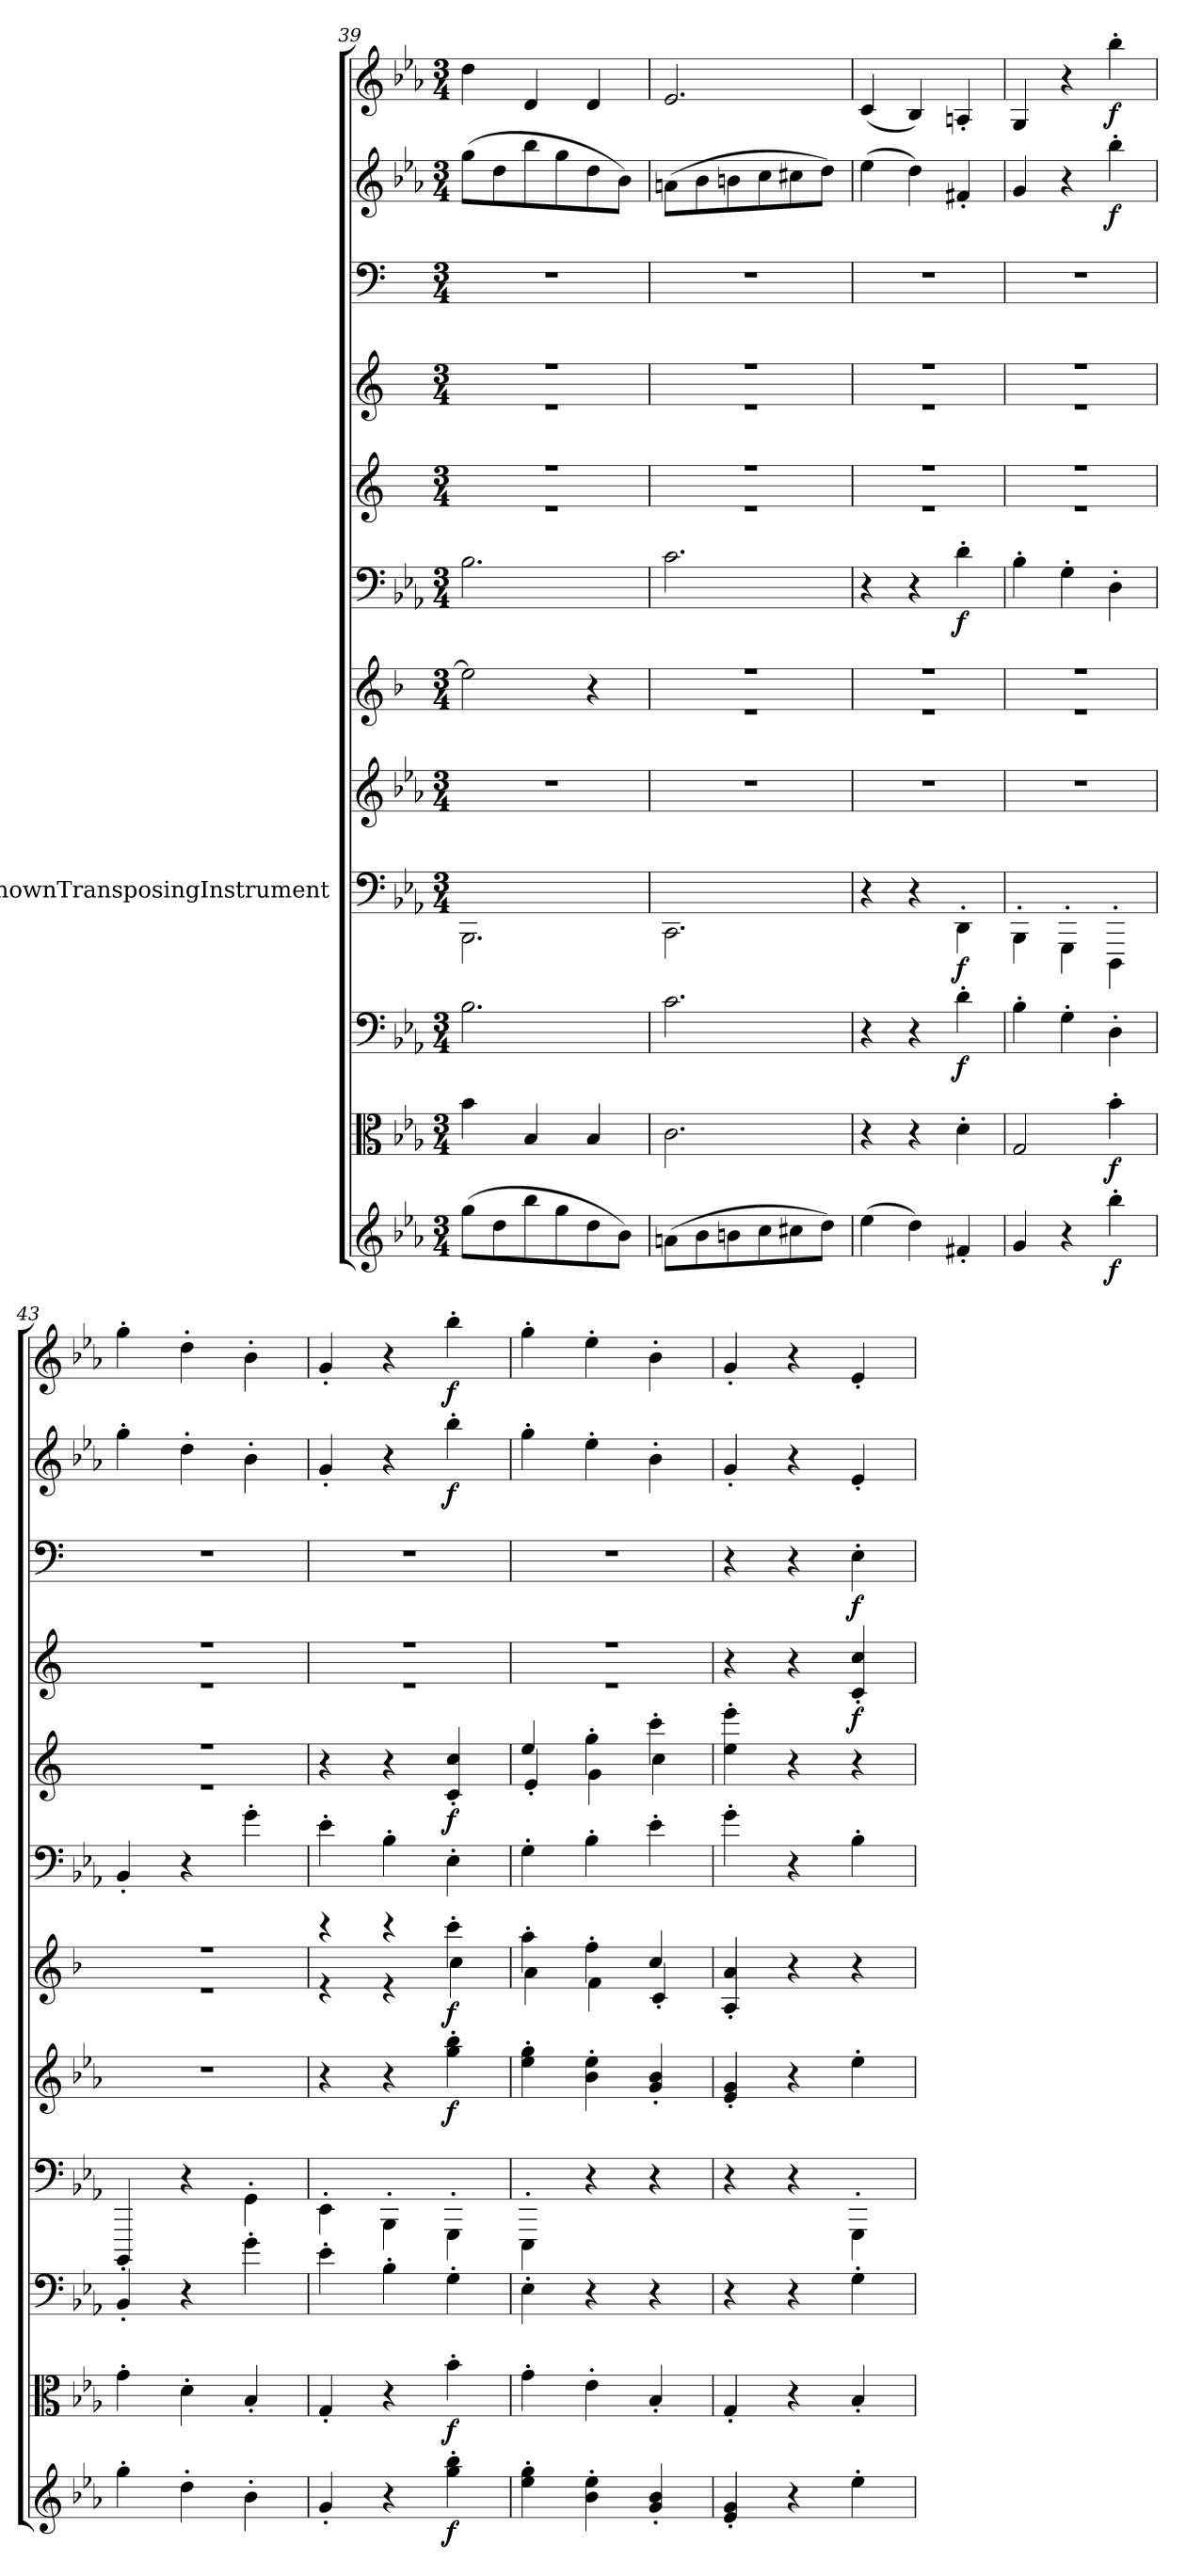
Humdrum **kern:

**kern	**dynam	**kern	**dynam	**kern	**dynam	**kern	**dynam	**kern	**dynam	**kern	**dynam	**kern	**dynam	**kern	**dynam	**kern	**dynam	**kern	**dynam	**kern	**dynam	**kern	**dynam
*part12	*part12	*part11	*part11	*part10	*part10	*part9	*part9	*part8	*part8	*part7	*part7	*part6	*part6	*part5	*part5	*part4	*part4	*part3	*part3	*part2	*part2	*part1	*part1
*staff12	*staff12	*staff11	*staff11	*staff10	*staff10	*staff9	*staff9	*staff8	*staff8	*staff7	*staff7	*staff6	*staff6	*staff5	*staff5	*staff4	*staff4	*staff3	*staff3	*staff2	*staff2	*staff1	*staff1
*	*	*	*	*	*	*I"UnknownTransposingInstrument	*	*	*	*	*	*	*	*	*	*	*	*	*	*	*	*	*
*clefG2	*	*clefC3	*	*clefF4	*	*clefF4	*	*clefG2	*	*clefG2	*	*clefF4	*	*clefG2	*	*clefG2	*	*clefF4	*	*clefG2	*	*clefG2	*
*	*	*	*	*	*	*ITrd-7c-12	*	*	*	*	*	*	*	*	*	*	*	*	*	*	*	*	*
*k[b-e-a-]	*	*k[b-e-a-]	*	*k[b-e-a-]	*	*k[b-e-a-]	*	*k[b-e-a-]	*	*k[b-]	*	*k[b-e-a-]	*	*k[]	*	*k[]	*	*k[]	*	*k[b-e-a-]	*	*k[b-e-a-]	*
*E-:	*	*E-:	*	*E-:	*	*	*	*E-:	*	*	*	*E-:	*	*	*	*	*	*	*	*E-:	*	*E-:	*
*M3/4	*	*M3/4	*	*M3/4	*	*M3/4	*	*M3/4	*	*M3/4	*	*M3/4	*	*M3/4	*	*M3/4	*	*M3/4	*	*M3/4	*	*M3/4	*
=39	=39	=39	=39	=39	=39	=39	=39	=39	=39	=39	=39	=39	=39	=39	=39	=39	=39	=39	=39	=39	=39	=39	=39
*	*	*	*	*	*	*	*	*	*	*	*	*	*	*^	*	*^	*	*	*	*	*	*	*
(8gg\L	.	4b-\	.	2.B-\	.	2.BB-\	.	2.r	.	2ee\]	.	2.B-\	.	2.r	2.r	.	2.r	2.r	.	2.r	.	(8gg\L	.	4dd\	.
8dd\	.	.	.	.	.	.	.	.	.	.	.	.	.	.	.	.	.	.	.	.	.	8dd\	.	.	.
8bb-\	.	4B-/	.	.	.	.	.	.	.	.	.	.	.	.	.	.	.	.	.	.	.	8bb-\	.	4d/	.
8gg\	.	.	.	.	.	.	.	.	.	.	.	.	.	.	.	.	.	.	.	.	.	8gg\	.	.	.
8dd\	.	4B-/	.	.	.	.	.	.	.	4r	.	.	.	.	.	.	.	.	.	.	.	8dd\	.	4d/	.
8b-\J)	.	.	.	.	.	.	.	.	.	.	.	.	.	.	.	.	.	.	.	.	.	8b-\J)	.	.	.
=40	=40	=40	=40	=40	=40	=40	=40	=40	=40	=40	=40	=40	=40	=40	=40	=40	=40	=40	=40	=40	=40	=40	=40	=40	=40
*	*	*	*	*	*	*	*	*	*	*^	*	*	*	*	*	*	*	*	*	*	*	*	*	*	*
(8an\L	.	2.c\	.	2.c\	.	2.C\	.	2.r	.	2.r	2.r	.	2.c\	.	2.r	2.r	.	2.r	2.r	.	2.r	.	(8an\L	.	2.e-/	.
8b-\	.	.	.	.	.	.	.	.	.	.	.	.	.	.	.	.	.	.	.	.	.	.	8b-\	.	.	.
8bn\	.	.	.	.	.	.	.	.	.	.	.	.	.	.	.	.	.	.	.	.	.	.	8bn\	.	.	.
8cc\	.	.	.	.	.	.	.	.	.	.	.	.	.	.	.	.	.	.	.	.	.	.	8cc\	.	.	.
8cc#X\	.	.	.	.	.	.	.	.	.	.	.	.	.	.	.	.	.	.	.	.	.	.	8cc#X\	.	.	.
8dd\J)	.	.	.	.	.	.	.	.	.	.	.	.	.	.	.	.	.	.	.	.	.	.	8dd\J)	.	.	.
=41	=41	=41	=41	=41	=41	=41	=41	=41	=41	=41	=41	=41	=41	=41	=41	=41	=41	=41	=41	=41	=41	=41	=41	=41	=41	=41
(4ee-\	.	4r	.	4r	.	4r	.	2.r	.	2.r	2.r	.	4r	.	2.r	2.r	.	2.r	2.r	.	2.r	.	(4ee-\	.	(4c/	.
4dd\)	.	4r	.	4r	.	4r	.	.	.	.	.	.	4r	.	.	.	.	.	.	.	.	.	4dd\)	.	4B-/)	.
4f#X'/	.	4d'\	.	4d'\	f	4D'\	f	.	.	.	.	.	4d'\	f	.	.	.	.	.	.	.	.	4f#X'/	.	4An'/	.
=42	=42	=42	=42	=42	=42	=42	=42	=42	=42	=42	=42	=42	=42	=42	=42	=42	=42	=42	=42	=42	=42	=42	=42	=42	=42	=42
4g/	.	2G/	.	4B-'\	.	4BB-'\	.	2.r	.	2.r	2.r	.	4B-'\	.	2.r	2.r	.	2.r	2.r	.	2.r	.	4g/	.	4G/	.
4r	.	.	.	4G'\	.	4GG'\	.	.	.	.	.	.	4G'\	.	.	.	.	.	.	.	.	.	4r	.	4r	.
4bb-'\	f	4b-'\	f	4D'\	.	4DD'\	.	.	.	.	.	.	4D'\	.	.	.	.	.	.	.	.	.	4bb-'\	f	4bb-'\	f
=43	=43	=43	=43	=43	=43	=43	=43	=43	=43	=43	=43	=43	=43	=43	=43	=43	=43	=43	=43	=43	=43	=43	=43	=43	=43	=43
4gg'\	.	4g'\	.	4BB-'/	.	4BBB-'/	.	2.r	.	2.r	2.r	.	4BB-'/	.	2.r	2.r	.	2.r	2.r	.	2.r	.	4gg'\	.	4gg'\	.
4dd'\	.	4d'\	.	4r	.	4r	.	.	.	.	.	.	4r	.	.	.	.	.	.	.	.	.	4dd'\	.	4dd'\	.
4b-'\	.	4B-'/	.	4g'\	.	4G'\	.	.	.	.	.	.	4g'\	.	.	.	.	.	.	.	.	.	4b-'\	.	4b-'\	.
*	*	*	*	*	*	*	*	*	*	*	*	*	*	*	*v	*v	*	*	*	*	*	*	*	*	*	*
=44	=44	=44	=44	=44	=44	=44	=44	=44	=44	=44	=44	=44	=44	=44	=44	=44	=44	=44	=44	=44	=44	=44	=44	=44	=44
4g'/	.	4G'/	.	4e-'\	.	4E-'\	.	4r	.	4r	4r	.	4e-'\	.	4r	.	2.r	2.r	.	2.r	.	4g'/	.	4g'/	.
4r	.	4r	.	4B-'\	.	4BB-'\	.	4r	.	4r	4r	.	4B-'\	.	4r	.	.	.	.	.	.	4r	.	4r	.
4gg'\ 4bb-'\	f	4b-'\	f	4G'\	.	4GG'\	.	4gg'\ 4bb-'\	f	4ccc'\	4cc\	f	4E-'\	.	4c'/ 4cc'/	f	.	.	.	.	.	4bb-'\	f	4bb-'\	f
=45	=45	=45	=45	=45	=45	=45	=45	=45	=45	=45	=45	=45	=45	=45	=45	=45	=45	=45	=45	=45	=45	=45	=45	=45	=45
*	*	*	*	*	*	*	*	*	*	*	*	*	*	*	*^	*	*	*	*	*	*	*	*	*	*
4ee-'\ 4gg'\	.	4g'\	.	4E-'\	.	4EE-'\	.	4ee-'\ 4gg'\	.	4aa'\	4a\	.	4G'\	.	4ee/	4e'/	.	2.r	2.r	.	2.r	.	4gg'\	.	4gg'\	.
4b-'\ 4ee-'\	.	4e-'\	.	4r	.	4r	.	4b-'\ 4ee-'\	.	4ff'\	4f\	.	4B-'\	.	4gg'\	4g\	.	.	.	.	.	.	4ee-'\	.	4ee-'\	.
4g'/ 4b-'/	.	4B-'/	.	4r	.	4r	.	4g'/ 4b-'/	.	4cc/	4c'/	.	4e-'\	.	4ccc'\	4cc\	.	.	.	.	.	.	4b-'\	.	4b-'\	.
*	*	*	*	*	*	*	*	*	*	*	*	*	*	*	*v	*v	*	*	*	*	*	*	*	*	*	*
*	*	*	*	*	*	*	*	*	*	*v	*v	*	*	*	*	*	*v	*v	*	*	*	*	*	*	*
=46	=46	=46	=46	=46	=46	=46	=46	=46	=46	=46	=46	=46	=46	=46	=46	=46	=46	=46	=46	=46	=46	=46	=46
4e-'/ 4g'/	.	4G'/	.	4r	.	4r	.	4e-'/ 4g'/	.	4A'/ 4a'/	.	4g'\	.	4ee'\ 4eee'\	.	4r	.	4r	.	4g'/	.	4g'/	.
4r	.	4r	.	4r	.	4r	.	4r	.	4r	.	4r	.	4r	.	4r	.	4r	.	4r	.	4r	.
4ee-'\	.	4B-'/	.	4G'\	.	4GG'\	.	4ee-'\	.	4r	.	4B-'\	.	4r	.	4c'/ 4cc'/	f	4E'\	f	4e-'/	.	4e-'/	.
=	=	=	=	=	=	=	=	=	=	=	=	=	=	=	=	=	=	=	=	=	=	=	=
*-	*-	*-	*-	*-	*-	*-	*-	*-	*-	*-	*-	*-	*-	*-	*-	*-	*-	*-	*-	*-	*-	*-	*-
